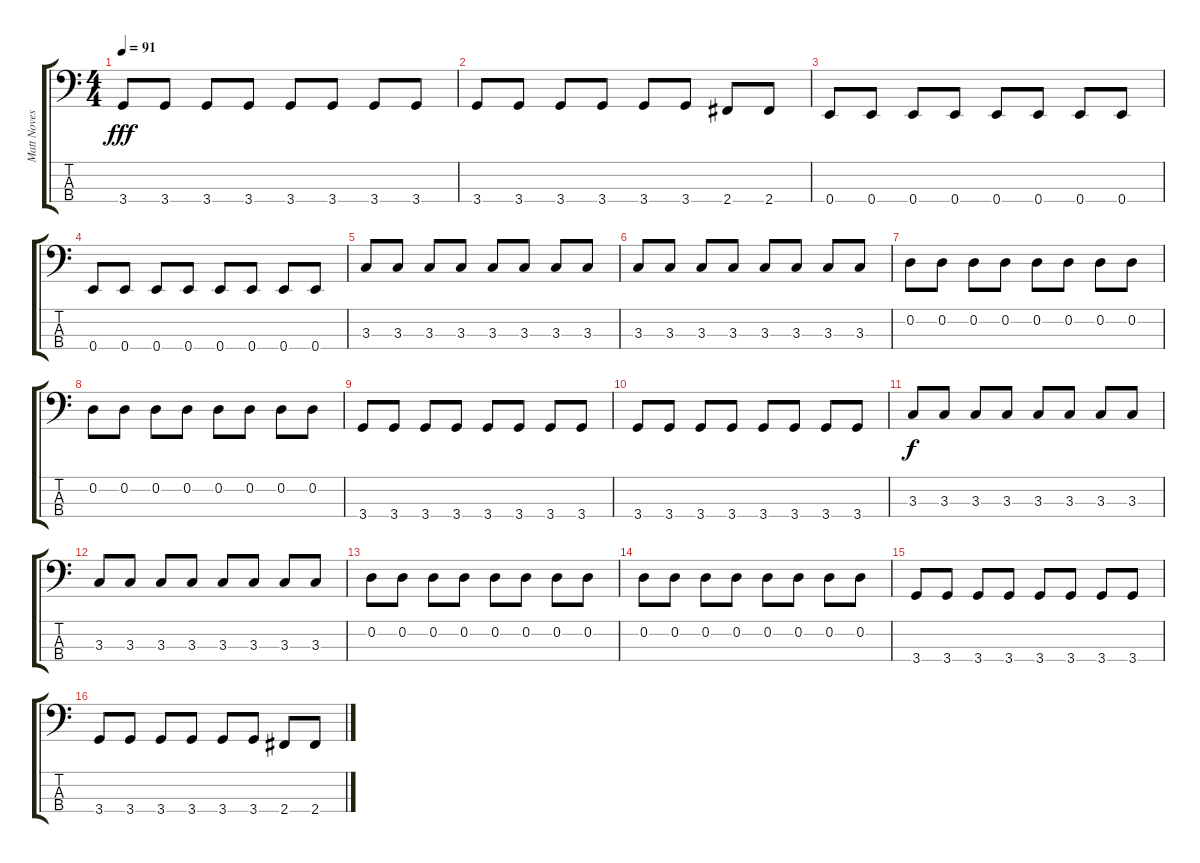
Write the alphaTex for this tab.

\track ("Matt Noveskey - bass" "Matt Noves") {instrument electricbassfinger}
\staff {score tabs}
\tuning (G2 D2 A1 E1) {hide}
\ts (4 4)
\tempo 91
\clef f4
\ks c
3.4.8{dy fff} 3.4.8 3.4.8 3.4.8 3.4.8 3.4.8 3.4.8 3.4.8 |
3.4.8 3.4.8 3.4.8 3.4.8 3.4.8 3.4.8 2.4.8 2.4.8 |
0.4.8 0.4.8 0.4.8 0.4.8 0.4.8 0.4.8 0.4.8 0.4.8 |
0.4.8 0.4.8 0.4.8 0.4.8 0.4.8 0.4.8 0.4.8 0.4.8 |
3.3.8 3.3.8 3.3.8 3.3.8 3.3.8 3.3.8 3.3.8 3.3.8 |
3.3.8 3.3.8 3.3.8 3.3.8 3.3.8 3.3.8 3.3.8 3.3.8 |
0.2.8 0.2.8 0.2.8 0.2.8 0.2.8 0.2.8 0.2.8 0.2.8 |
0.2.8 0.2.8 0.2.8 0.2.8 0.2.8 0.2.8 0.2.8 0.2.8 |
3.4.8 3.4.8 3.4.8 3.4.8 3.4.8 3.4.8 3.4.8 3.4.8 |
3.4.8 3.4.8 3.4.8 3.4.8 3.4.8 3.4.8 3.4.8 3.4.8 |
3.3.8{dy f} 3.3.8 3.3.8 3.3.8 3.3.8 3.3.8 3.3.8 3.3.8 |
3.3.8 3.3.8 3.3.8 3.3.8 3.3.8 3.3.8 3.3.8 3.3.8 |
0.2.8 0.2.8 0.2.8 0.2.8 0.2.8 0.2.8 0.2.8 0.2.8 |
0.2.8 0.2.8 0.2.8 0.2.8 0.2.8 0.2.8 0.2.8 0.2.8 |
3.4.8 3.4.8 3.4.8 3.4.8 3.4.8 3.4.8 3.4.8 3.4.8 |
3.4.8 3.4.8 3.4.8 3.4.8 3.4.8 3.4.8 2.4.8 2.4.8
